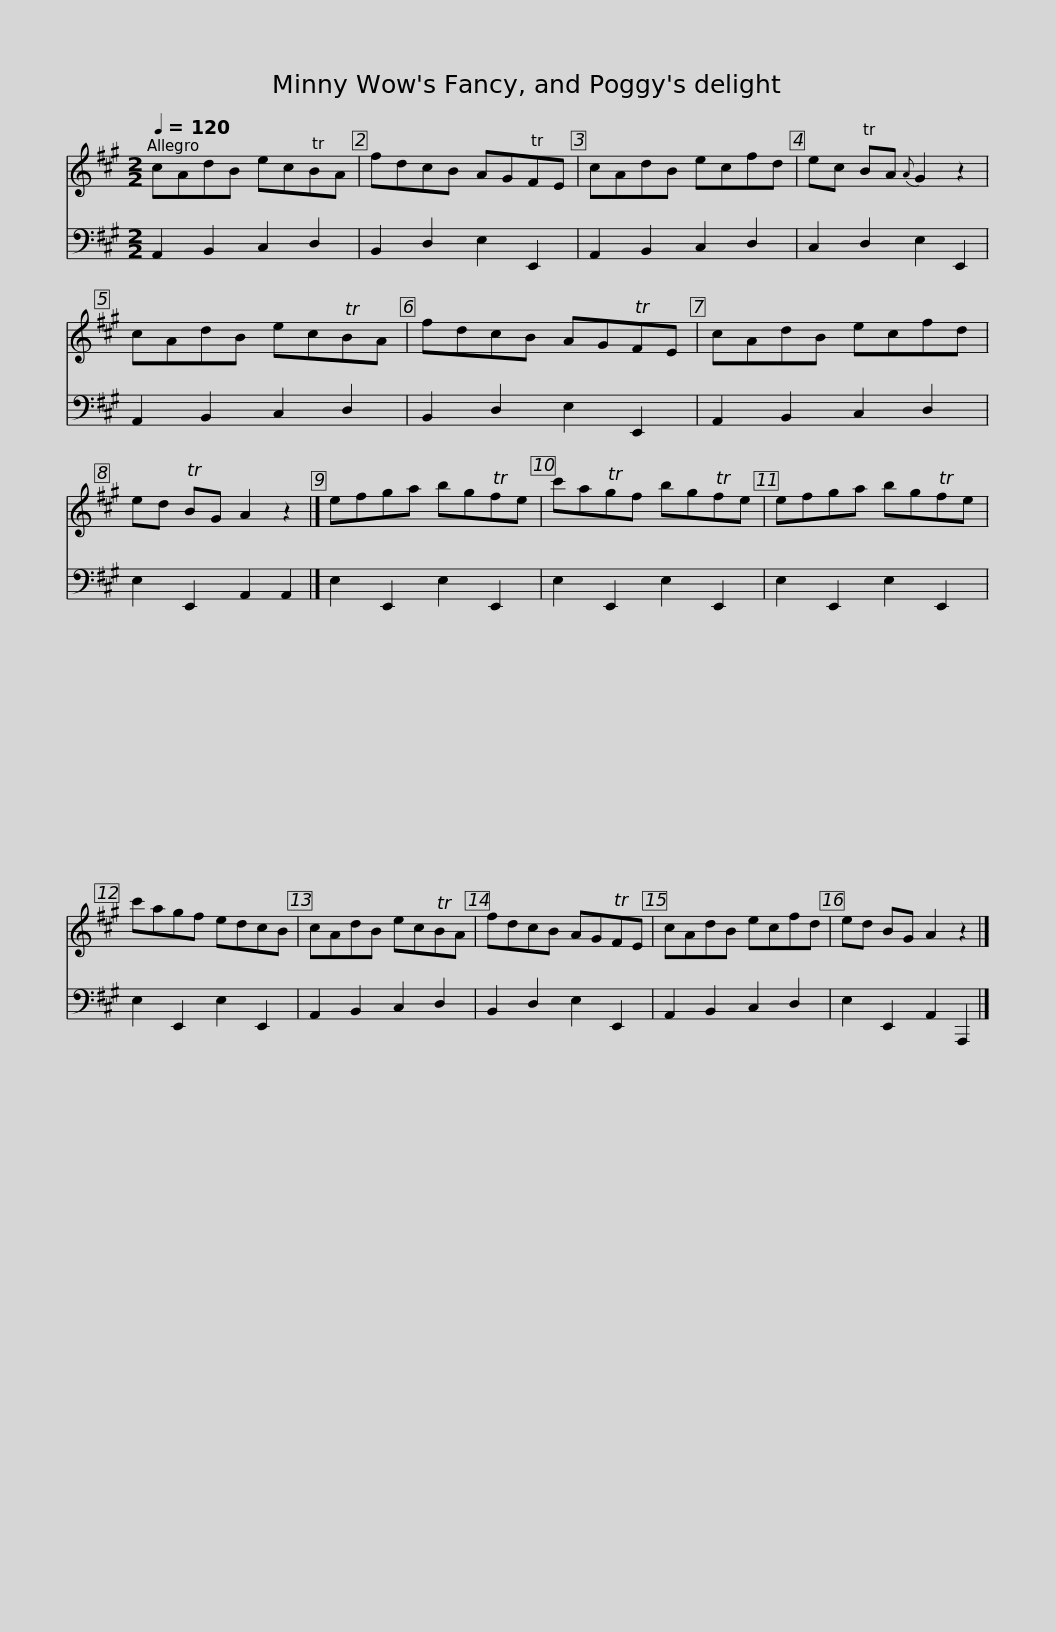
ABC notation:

X:1
%%score 1 2
L:1/8
Q:1/4=120
M:2/2
I:linebreak $
K:A
V:1 treble
V:2 bass
V:1
 cAdB ecTBA | fdcB AGTFE | cAdB ecfd | ec TBA{A} G2 z2 | cAdB ecTBA |$ %5
 fdcB AGTFE | cAdB ecfd | ed TBG A2 z2 |] efga bgTfe | c'aTgf bgTfe |$ %10
 efga bgTfe | c'agf edcB | cAdB ecTBA | fdcB AGTFE | cAdB ecfd |$ %15
 ed BG A2 z2 |] %16
V:2
 A,,2 B,,2 C,2 D,2 | B,,2 D,2 E,2 E,,2 | A,,2 B,,2 C,2 D,2 | C,2 D,2 E,2 E,,2 | A,,2 B,,2 C,2 D,2 |$ %5
 B,,2 D,2 E,2 E,,2 | A,,2 B,,2 C,2 D,2 | E,2 E,,2 A,,2 A,,2 |] E,2 E,,2 E,2 E,,2 | E,2 E,,2 E,2 E,,2 |$ %10
 E,2 E,,2 E,2 E,,2 | E,2 E,,2 E,2 E,,2 | A,,2 B,,2 C,2 D,2 | B,,2 D,2 E,2 E,,2 | A,,2 B,,2 C,2 D,2 |$ %15
 E,2 E,,2 A,,2 A,,,2 |] %16
